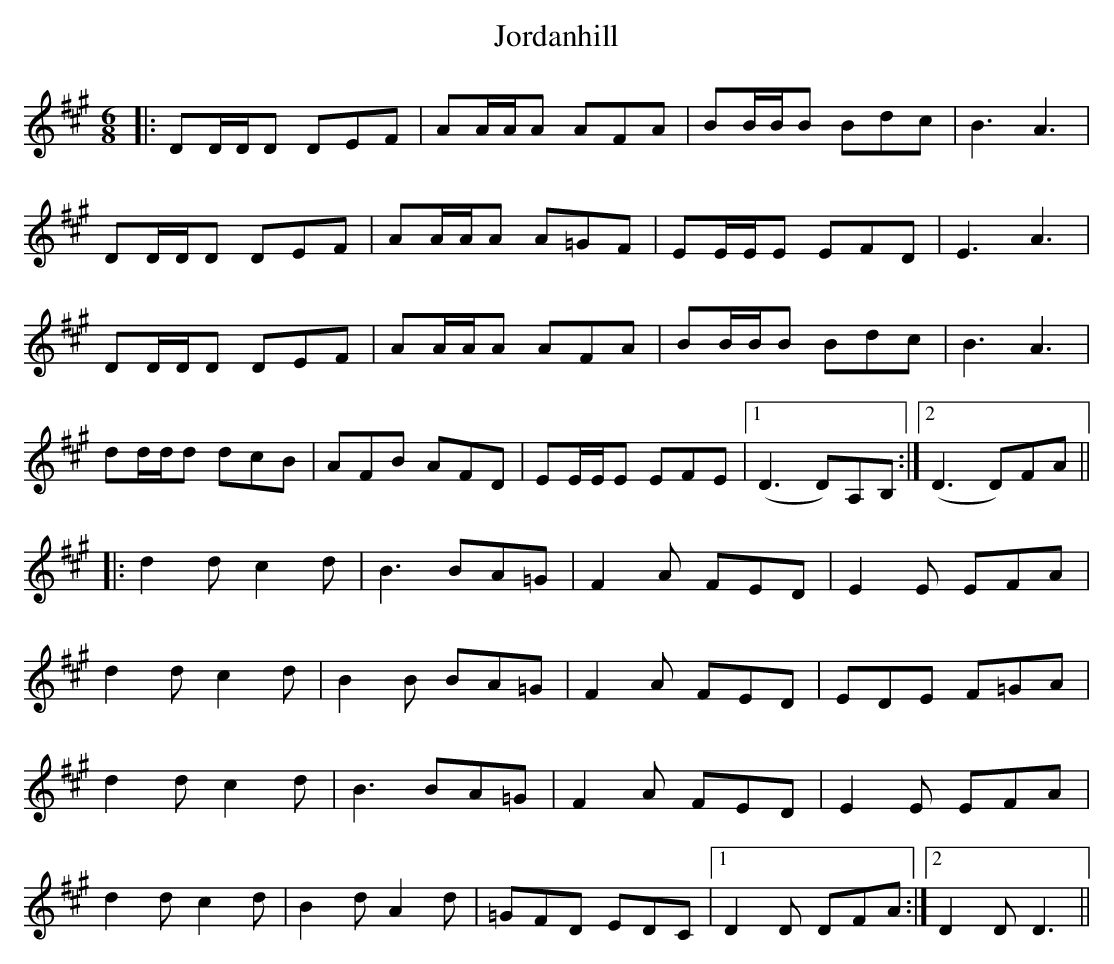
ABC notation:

X:1
T: Jordanhill
M: 6/8
L: 1/8
K: Amaj
|:DD/D/D DEF|AA/A/A AFA|BB/B/B Bdc|B3 A3|
DD/D/D DEF|AA/A/A A=GF|EE/E/E EFD|E3 A3|
DD/D/D DEF|AA/A/A AFA|BB/B/B Bdc|B3 A3|
dd/d/d dcB|AFB AFD|EE/E/E EFE|1 (D3 D)A,B,:|2 (D3 D)FA||
|:d2d c2d|B3 BA=G|F2A FED|E2E EFA|
d2d c2d|B2B BA=G|F2A FED|EDE F=GA|
d2d c2d|B3 BA=G|F2A FED|E2E EFA|
d2d c2d|B2d A2d|=GFD EDC|1 D2D DFA:|2 D2D D3||
